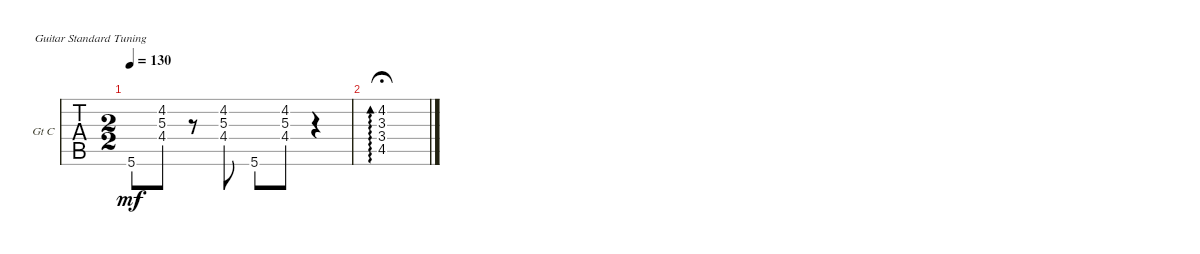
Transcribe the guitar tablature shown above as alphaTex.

\defaultSystemsLayout 4
\bracketExtendMode nobrackets
\firstSystemTrackNameOrientation horizontal
\otherSystemsTrackNameOrientation horizontal
\chordDiagramsInScore
\track ("Guitar Chords" "Gt C") {instrument acousticguitarnylon}
\staff {tabs}
\tuning (E4 B3 G3 D3 A2 E2)
\ts (2 2)
\tempo 130
\clef g2
\ks db
5.6.8{dy mf} (5.3 4.4 4.2).8 r.8 (4.4 5.3 4.2).8 5.6.8 (4.4 5.3 4.2).8 r.4 |
(3.4 3.3 4.2 4.5).1{ad 0 fermata (medium 0.52)}
